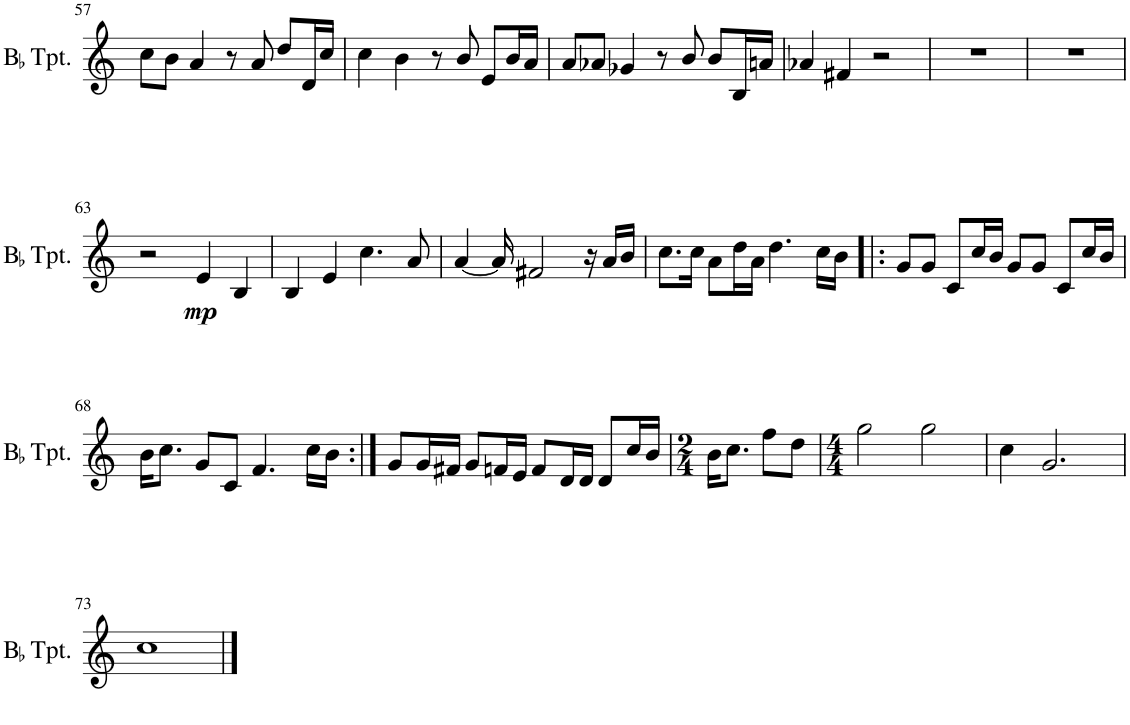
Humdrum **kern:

**kern	**dynam
*part1	*part1
*staff1	*staff1
*I"BaccidentalFlat Trumpet	*
*I'BaccidentalFlat Tpt.	*
!!LO:PB:g=z
*clefG2	*
*Trd1c2	*
*k[]	*
*M4/4	*
=57	=57
8cc\L	.
8b\J	.
4a/	.
8r	.
8a/	.
8dd/L	.
16d/L	.
16cc/JJ	.
=58	=58
4cc\	.
4b\	.
8r	.
8b/	.
8e/L	.
16b/L	.
16a/JJ	.
=59	=59
8a/L	.
8a-X/J	.
4g-X/	.
8r	.
8b/	.
8b/L	.
16B/L	.
16an/JJ	.
=60	=60
4a-X/	.
4f#X/	.
2r	.
=61	=61
1r	.
=62	=62
1r	.
!!LO:LB:g=z
=63	=63
2r	.
!	!LO:DY:b
4e/	mp
4B/	.
=64	=64
4B/	.
4e/	.
4.cc\	.
8a/	.
=65	=65
[4a/	.
16a/]	.
2f#X/	.
16r	.
16a/LL	.
16b/JJ	.
=66	=66
8.cc\L	.
16cc\Jk	.
8a\L	.
16dd\L	.
16a\JJ	.
4.dd\	.
16cc\LL	.
16b\JJ	.
=67!|:	=67!|:
8g/L	.
8g/J	.
8c/L	.
16cc/L	.
16b/JJ	.
8g/L	.
8g/J	.
8c/L	.
16cc/L	.
16b/JJ	.
!!LO:LB:g=z
=68	=68
16b\KL	.
8.cc\J	.
8g/L	.
8c/J	.
4.f/	.
16cc\LL	.
16b\JJ	.
=69:|!	=69:|!
8g/L	.
16g/L	.
16f#X/JJ	.
8g/L	.
16fn/L	.
16e/JJ	.
8f/L	.
16d/L	.
16d/JJ	.
8d/L	.
16cc/L	.
16b/JJ	.
=70	=70
*M2/4	*
16b\KL	.
8.cc\J	.
8ff\L	.
8dd\J	.
=71	=71
*M4/4	*
2gg\	.
2gg\	.
=72	=72
4cc\	.
2.g/	.
!!LO:LB:g=z
=73	=73
1cc	.
==	==
*-	*-
